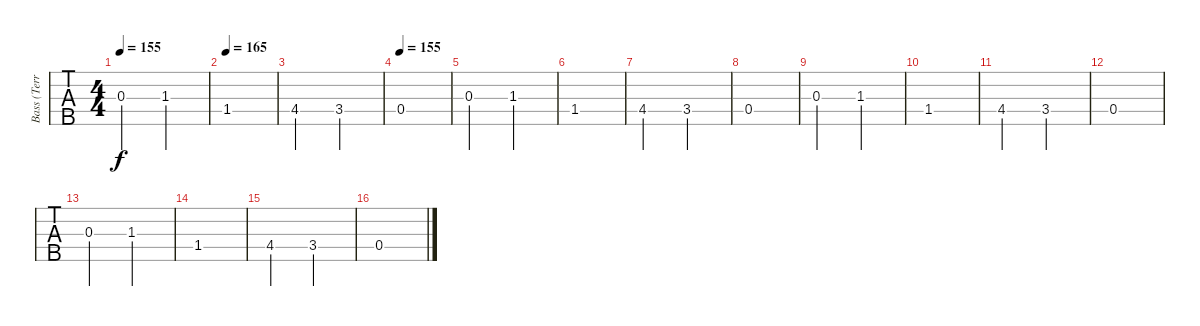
\track ("Bass (Terry Butler)" "Bass (Terr") {instrument electricbassfinger}
\staff {tabs}
\tuning (F2 C2 G1 D1 A0) {hide}
\ts (4 4)
\tempo 155
\clef f4
\ks c
0.3.2{dy f} 1.3.2 |
\tempo 165
1.4.1 |
4.4.2 3.4.2 |
\tempo 155
0.4.1 |
0.3.2 1.3.2 |
1.4.1 |
4.4.2 3.4.2 |
0.4.1 |
0.3.2 1.3.2 |
1.4.1 |
4.4.2 3.4.2 |
0.4.1 |
0.3.2 1.3.2 |
1.4.1 |
4.4.2 3.4.2 |
0.4.1
